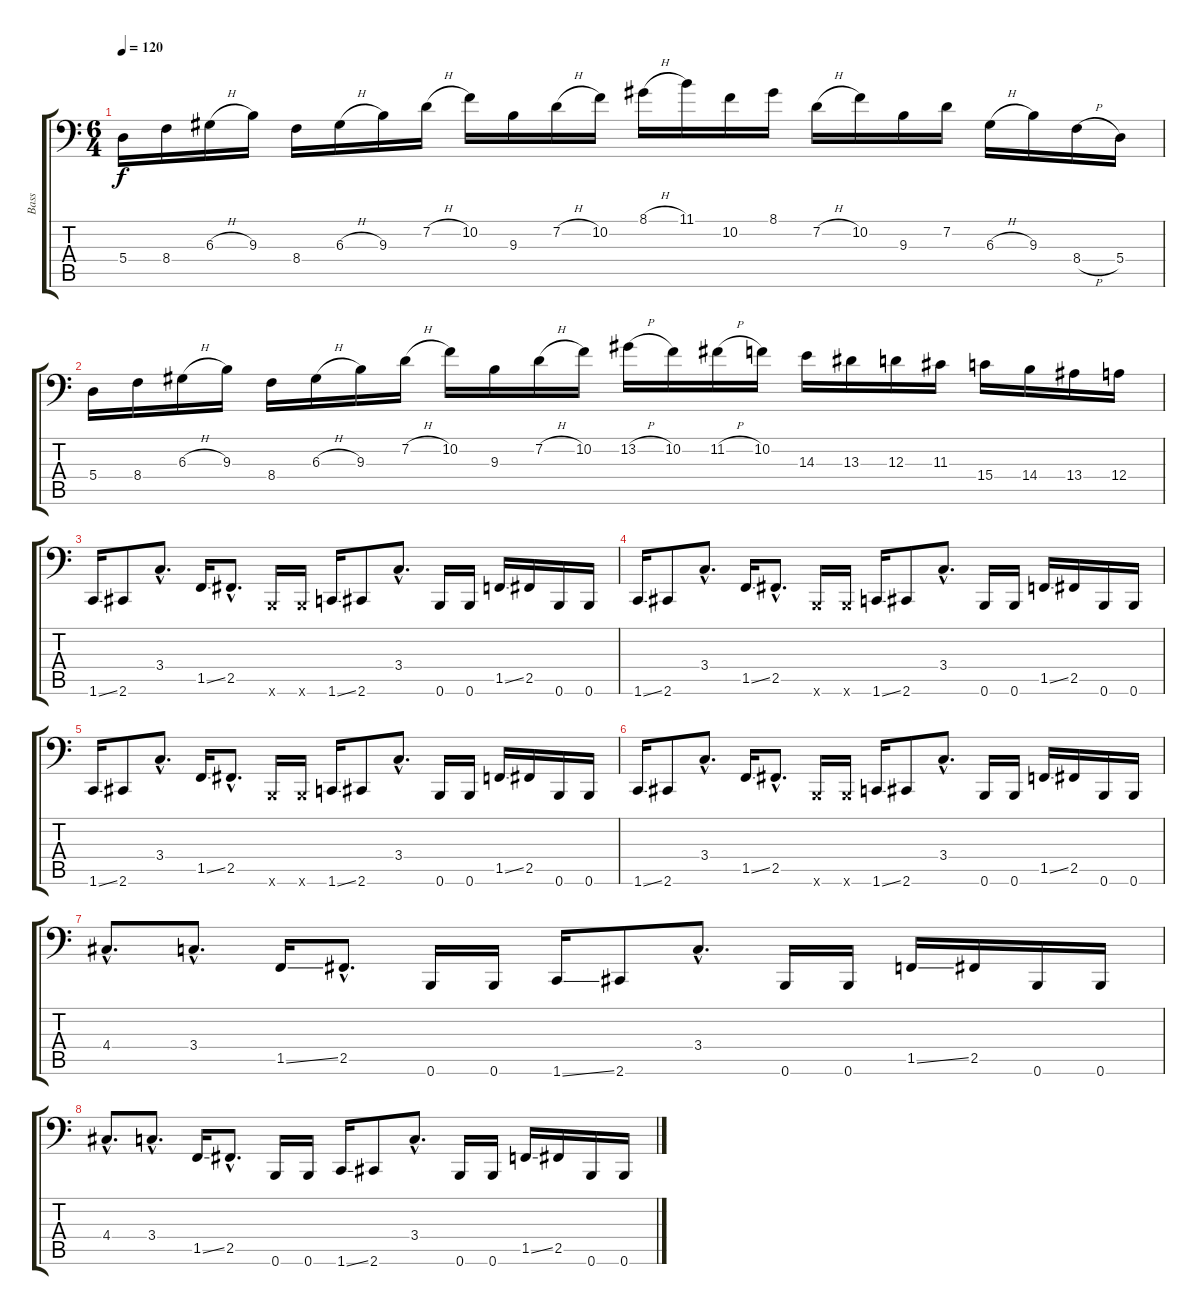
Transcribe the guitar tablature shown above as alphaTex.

\track ("Bass" "Bass") {instrument electricbassfinger}
\staff {score tabs}
\tuning (C3 G2 D2 A1 E1 B0) {hide}
\ts (6 4)
\tempo 120
\clef f4
\ks c
5.4.16{dy f} 8.4.16 6.3{h}.16 9.3.16 8.4.16 6.3{h}.16 9.3.16 7.2{h}.16 10.2.16 9.3.16 7.2{h}.16 10.2.16 8.1{h}.16 11.1.16 10.2.16 8.1.16 7.2{h}.16 10.2.16 9.3.16 7.2.16 6.3{h}.16 9.3.16 8.4{h}.16 5.4.16 |
5.4.16 8.4.16 6.3{h}.16 9.3.16 8.4.16 6.3{h}.16 9.3.16 7.2{h}.16 10.2.16 9.3.16 7.2{h}.16 10.2.16 13.2{h}.16 10.2.16 11.2{h}.16 10.2.16 14.3.16 13.3.16 12.3.16 11.3.16 15.4.16 14.4.16 13.4.16 12.4.16 |
1.6{ss}.16 2.6.8 3.4{hac}.8{d} 1.5{ss}.16 2.5{hac}.8{d} 0.6{x}.16 0.6{x}.16 1.6{ss}.16 2.6.8 3.4{hac}.8{d} 0.6.16 0.6.16 1.5{ss}.16 2.5.16 0.6.16 0.6.16 |
1.6{ss}.16 2.6.8 3.4{hac}.8{d} 1.5{ss}.16 2.5{hac}.8{d} 0.6{x}.16 0.6{x}.16 1.6{ss}.16 2.6.8 3.4{hac}.8{d} 0.6.16 0.6.16 1.5{ss}.16 2.5.16 0.6.16 0.6.16 |
1.6{ss}.16 2.6.8 3.4{hac}.8{d} 1.5{ss}.16 2.5{hac}.8{d} 0.6{x}.16 0.6{x}.16 1.6{ss}.16 2.6.8 3.4{hac}.8{d} 0.6.16 0.6.16 1.5{ss}.16 2.5.16 0.6.16 0.6.16 |
1.6{ss}.16 2.6.8 3.4{hac}.8{d} 1.5{ss}.16 2.5{hac}.8{d} 0.6{x}.16 0.6{x}.16 1.6{ss}.16 2.6.8 3.4{hac}.8{d} 0.6.16 0.6.16 1.5{ss}.16 2.5.16 0.6.16 0.6.16 |
4.4{hac}.8{d} 3.4{hac}.8{d} 1.5{ss}.16 2.5{hac}.8{d} 0.6.16 0.6.16 1.6{ss}.16 2.6.8 3.4{hac}.8{d} 0.6.16 0.6.16 1.5{ss}.16 2.5.16 0.6.16 0.6.16 |
4.4{hac}.8{d} 3.4{hac}.8{d} 1.5{ss}.16 2.5{hac}.8{d} 0.6.16 0.6.16 1.6{ss}.16 2.6.8 3.4{hac}.8{d} 0.6.16 0.6.16 1.5{ss}.16 2.5.16 0.6.16 0.6.16
